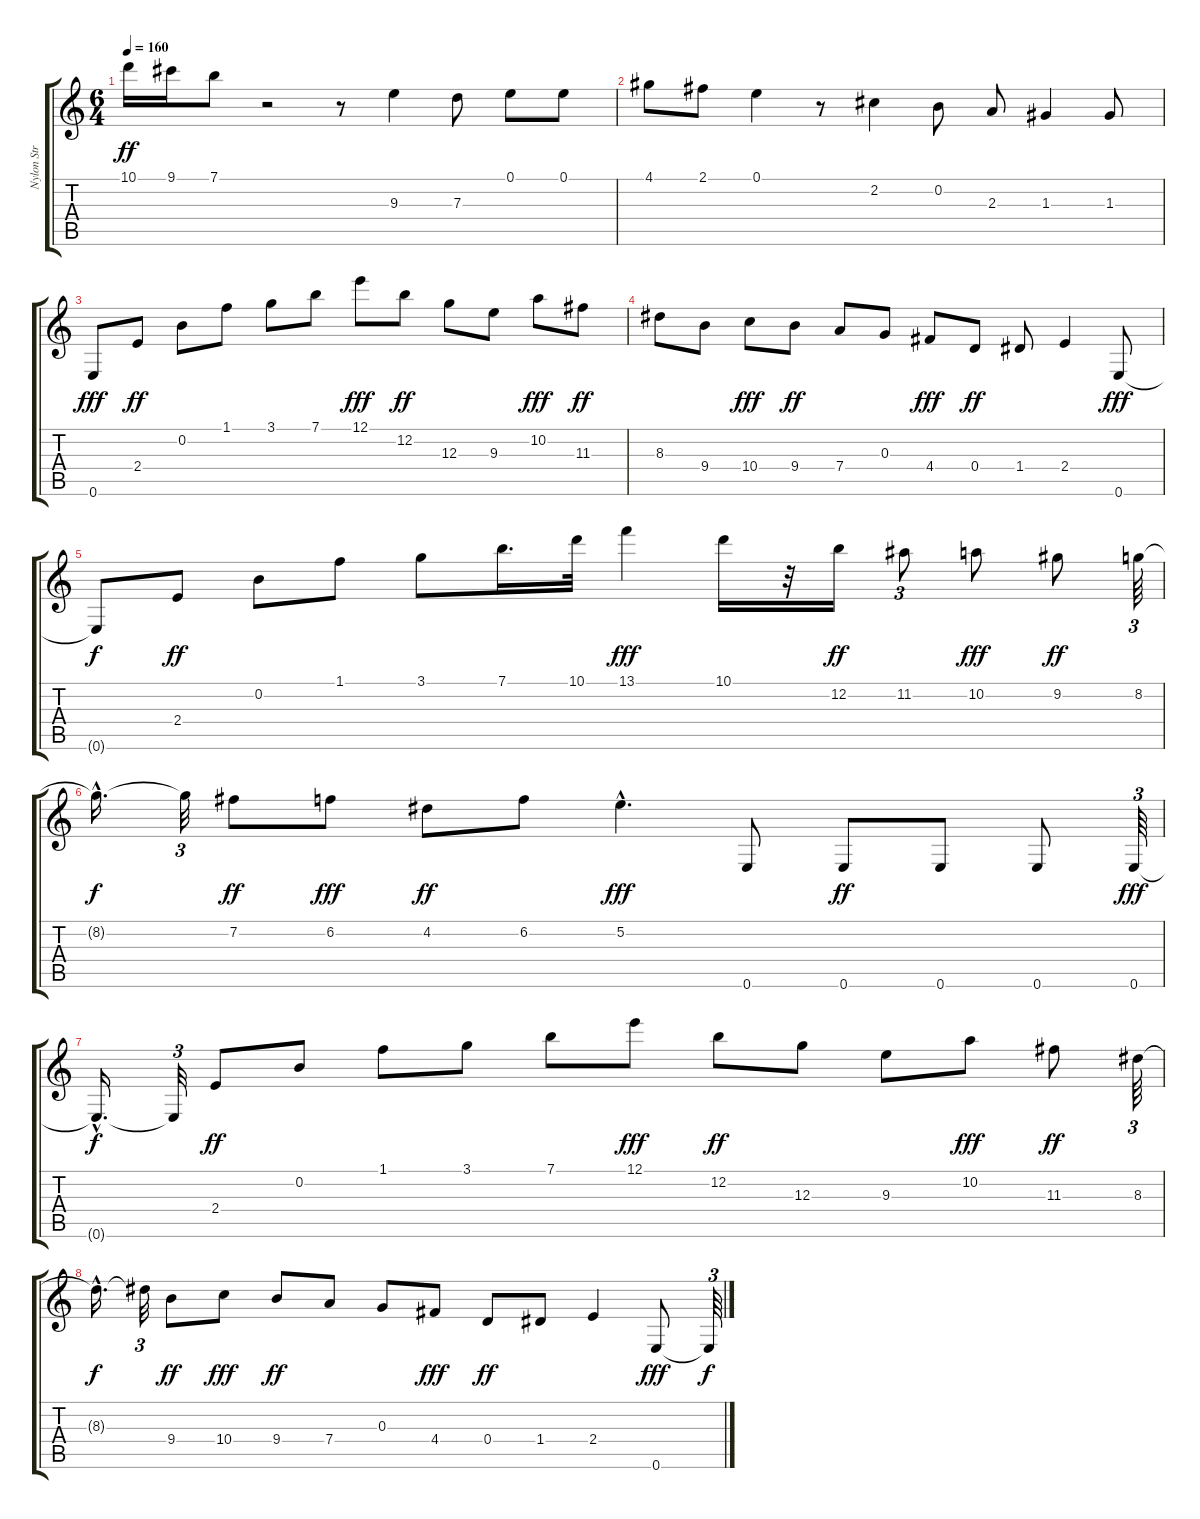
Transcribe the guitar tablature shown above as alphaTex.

\track ("Nylon Str Gtr (Paco DeLucia)" "Nylon Str ") {instrument acousticguitarnylon}
\staff {score tabs}
\tuning (E4 B3 G3 D3 A2 E2) {hide}
\ts (6 4)
\tempo 160
\clef g2
\ks c
10.1.16{dy ff} 9.1.16 7.1.8 r.2 r.8 9.3.4 7.3.8 0.1.8 0.1.8 |
4.1.8 2.1.8 0.1.4 r.8 2.2.4 0.2.8 2.3.8 1.3.4 1.3.8 |
0.6.8{dy fff} 2.4.8{dy ff} 0.2.8 1.1.8 3.1.8 7.1.8 12.1.8{dy fff} 12.2.8{dy ff} 12.3.8 9.3.8 10.2.8{dy fff} 11.3.8{dy ff} |
8.3.8 9.4.8 10.4.8{dy fff} 9.4.8{dy ff} 7.4.8 0.3.8 4.4.8{dy fff} 0.4.8{dy ff} 1.4.8 2.4.4 0.6.8{dy fff} |
0.6{t}.8{dy f} 2.4.8{dy ff} 0.2.8 1.1.8 3.1.8 7.1.16{d} 10.1.32 13.1.4{dy fff} 10.1.16 r.32 12.2.16{dy ff} 11.2.8{tu (3 2)} 10.2.8{dy fff} 9.2.8{dy ff} 8.2.64{tu (3 2)} |
8.2{hac t}.16{d dy f} 8.2{t}.32{tu (3 2)} 7.2.8{dy ff} 6.2.8{dy fff} 4.2.8{dy ff} 6.2.8 5.2{hac}.4{d dy fff} 0.6.8 0.6.8{dy ff} 0.6.8 0.6.8 0.6.64{tu (3 2) dy fff} |
0.6{hac t}.16{d dy f} 0.6{t}.32{tu (3 2)} 2.4.8{dy ff} 0.2.8 1.1.8 3.1.8 7.1.8 12.1.8{dy fff} 12.2.8{dy ff} 12.3.8 9.3.8 10.2.8{dy fff} 11.3.8{dy ff} 8.3.64{tu (3 2)} |
8.3{hac t}.16{d dy f} 8.3{t}.32{tu (3 2)} 9.4.8{dy ff} 10.4.8{dy fff} 9.4.8{dy ff} 7.4.8 0.3.8 4.4.8{dy fff} 0.4.8{dy ff} 1.4.8 2.4.4 0.6.8{dy fff} 0.6{t}.64{tu (3 2) dy f}
